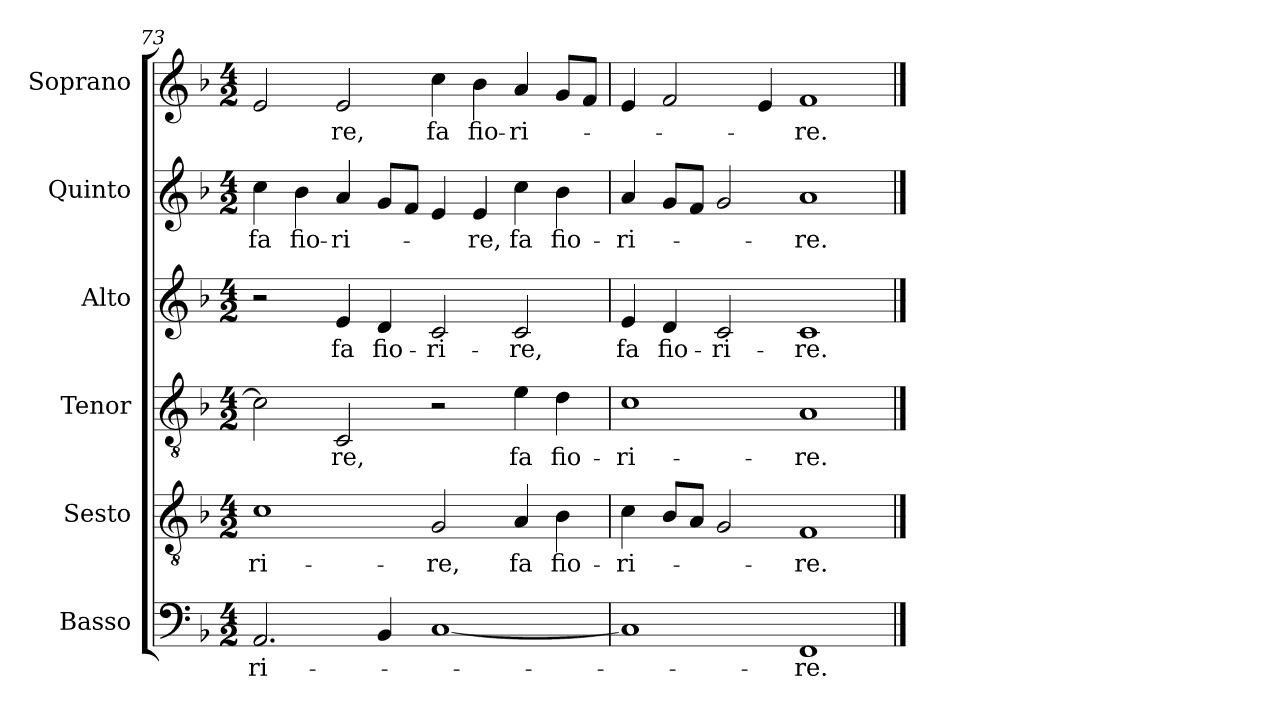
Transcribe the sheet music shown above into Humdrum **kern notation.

**kern	**text	**kern	**text	**kern	**text	**kern	**text	**kern	**text	**kern	**text
*part6	*part6	*part5	*part5	*part4	*part4	*part3	*part3	*part2	*part2	*part1	*part1
*staff6	*staff6	*staff5	*staff5	*staff4	*staff4	*staff3	*staff3	*staff2	*staff2	*staff1	*staff1
*I"Basso	*	*I"Sesto	*	*I"Tenor	*	*I"Alto	*	*I"Quinto	*	*I"Soprano	*
*	*	*	*	*I'T.	*	*I'A.	*	*	*	*I'Sop.	*
*clefF4	*	*clefGv2	*	*clefGv2	*	*clefG2	*	*clefG2	*	*clefG2	*
*	*	*ITrd7c12	*	*ITrd7c12	*	*	*	*	*	*	*
*k[b-]	*	*k[b-]	*	*k[b-]	*	*k[b-]	*	*k[b-]	*	*k[b-]	*
*F:	*	*F:	*	*F:	*	*F:	*	*F:	*	*F:	*
*M4/2	*	*M4/2	*	*M4/2	*	*M4/2	*	*M4/2	*	*M4/2	*
=73	=73	=73	=73	=73	=73	=73	=73	=73	=73	=73	=73
!	!LO:LY:b:color=#000000	!	!	!	!	!	!	!	!	!	!
!	!	!	!LO:LY:b:color=#000000	!	!	!	!	!	!	!	!
!	!	!	!	!	!	!	!	!	!LO:LY:b:color=#000000	!	!
2.AAi/	-ri-	1Ci	-ri-	2Ci\]	.	2r	.	4cci\	fa	2ei/	.
!	!	!	!	!	!	!	!	!	!LO:LY:b:color=#000000	!	!
.	.	.	.	.	.	.	.	4b-i\	fio-	.	.
!	!	!	!	!	!LO:LY:b:color=#000000	!	!	!	!	!	!
!	!	!	!	!	!	!	!LO:LY:b:color=#000000	!	!	!	!
!	!	!	!	!	!	!	!	!	!LO:LY:b:color=#000000	!	!
!	!	!	!	!	!	!	!	!	!	!	!LO:LY:b:color=#000000
.	.	.	.	2CCi/	-re,	4ei/	fa	4ai/	-ri-	2ei/	-re,
!	!	!	!	!	!	!	!LO:LY:b:color=#000000	!	!	!	!
4BB-i/	.	.	.	.	.	4di/	fio-	8gi/L	.	.	.
.	.	.	.	.	.	.	.	8fi/J	.	.	.
!	!	!	!LO:LY:b:color=#000000	!	!	!	!	!	!	!	!
!	!	!	!	!	!	!	!LO:LY:b:color=#000000	!	!	!	!
!	!	!	!	!	!	!	!	!	!	!	!LO:LY:b:color=#000000
[1Ci	.	2GGi/	-re,	2r	.	2ci/	-ri-	4ei/	.	4cci\	fa
!	!	!	!	!	!	!	!	!	!LO:LY:b:color=#000000	!	!
!	!	!	!	!	!	!	!	!	!	!	!LO:LY:b:color=#000000
.	.	.	.	.	.	.	.	4ei/	-re,	4b-i\	fio-
!	!	!	!LO:LY:b:color=#000000	!	!	!	!	!	!	!	!
!	!	!	!	!	!LO:LY:b:color=#000000	!	!	!	!	!	!
!	!	!	!	!	!	!	!LO:LY:b:color=#000000	!	!	!	!
!	!	!	!	!	!	!	!	!	!LO:LY:b:color=#000000	!	!
!	!	!	!	!	!	!	!	!	!	!	!LO:LY:b:color=#000000
.	.	4AAi/	fa	4Ei\	fa	2ci/	-re,	4cci\	fa	4ai/	-ri-
!	!	!	!LO:LY:b:color=#000000	!	!	!	!	!	!	!	!
!	!	!	!	!	!LO:LY:b:color=#000000	!	!	!	!	!	!
!	!	!	!	!	!	!	!	!	!LO:LY:b:color=#000000	!	!
.	.	4BB-i\	fio-	4Di\	fio-	.	.	4b-i\	fio-	8gi/L	.
.	.	.	.	.	.	.	.	.	.	8fi/J	.
=74	=74	=74	=74	=74	=74	=74	=74	=74	=74	=74	=74
!	!	!	!LO:LY:b:color=#000000	!	!	!	!	!	!	!	!
!	!	!	!	!	!LO:LY:b:color=#000000	!	!	!	!	!	!
!	!	!	!	!	!	!	!LO:LY:b:color=#000000	!	!	!	!
!	!	!	!	!	!	!	!	!	!LO:LY:b:color=#000000	!	!
1Ci]	.	4Ci\	-ri-	1Ci	-ri-	4ei/	fa	4ai/	-ri-	4ei/	.
!	!	!	!	!	!	!	!LO:LY:b:color=#000000	!	!	!	!
.	.	8BB-i/L	.	.	.	4di/	fio-	8gi/L	.	2fi/	.
.	.	8AAi/J	.	.	.	.	.	8fi/J	.	.	.
!	!	!	!	!	!	!	!LO:LY:b:color=#000000	!	!	!	!
.	.	2GGi/	.	.	.	2ci/	-ri-	2gi/	.	.	.
.	.	.	.	.	.	.	.	.	.	4ei/	.
!	!LO:LY:b:color=#000000	!	!	!	!	!	!	!	!	!	!
!	!	!	!LO:LY:b:color=#000000	!	!	!	!	!	!	!	!
!	!	!	!	!	!LO:LY:b:color=#000000	!	!	!	!	!	!
!	!	!	!	!	!	!	!LO:LY:b:color=#000000	!	!	!	!
!	!	!	!	!	!	!	!	!	!LO:LY:b:color=#000000	!	!
!	!	!	!	!	!	!	!	!	!	!	!LO:LY:b:color=#000000
1FFi	-re.	1FFi	-re.	1AAi	-re.	1ci	-re.	1ai	-re.	1fi	-re.
==	==	==	==	==	==	==	==	==	==	==	==
*-	*-	*-	*-	*-	*-	*-	*-	*-	*-	*-	*-
